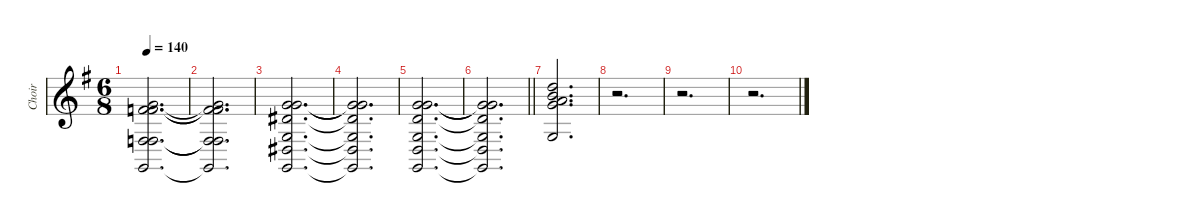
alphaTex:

\defaultSystemsLayout 8
\hideDynamics
\bracketExtendMode groupsimilarinstruments
\firstSystemTrackNameMode fullname
\otherSystemsTrackNameOrientation horizontal
\track ("Choir" "chr.") {defaultSystemsLayout 8 instrument choiraahs}
\staff {score}
\tuning (E4 B3 G3 D3 A2 E2)
\ts (6 8)
\tempo 140
\clef g2
\ks g
(3.1{acc forcenatural} 6.2{acc forcenatural} 10.3{acc forcenatural} 3.4{acc forcenatural} 8.5{acc forcenatural} 3.6{acc forcenatural}).2{d dy f beam Up} |
(3.1{t acc forcenatural} 6.2{t acc forcenatural} 10.3{t acc forcenatural} 3.4{t acc forcenatural} 8.5{t acc forcenatural} 3.6{t acc forcenatural}).2{d beam Up} |
(3.1{acc forcenatural} 8.2{acc forcenatural} 8.3{acc #} 5.4{acc forcenatural} 6.5{acc #} 3.6{acc forcenatural}).2{d beam Up} |
(3.1{t acc forcenatural} 8.2{t acc forcenatural} 8.3{t acc #} 5.4{t acc forcenatural} 6.5{t acc #} 3.6{t acc forcenatural}).2{d beam Up} |
(3.1{acc forcenatural} 8.2{acc forcenatural} 7.3{acc forcenatural} 5.4{acc forcenatural} 5.5{acc forcenatural} 3.6{acc forcenatural}).2{d beam Up} |
\barLineRight lightlight
(3.1{t acc forcenatural} 8.2{t acc forcenatural} 7.3{t acc forcenatural} 5.4{t acc forcenatural} 5.5{t acc forcenatural} 3.6{t acc forcenatural}).2{d beam Up} |
(10.1{acc forcenatural} 10.2{acc forcenatural} 12.3{acc forcenatural} 21.4{acc forcenatural} 10.5{acc forcenatural}).2{d beam Up} |
r.2{d beam Down} |
r.2{d beam Down} |
r.2{d beam Down}
